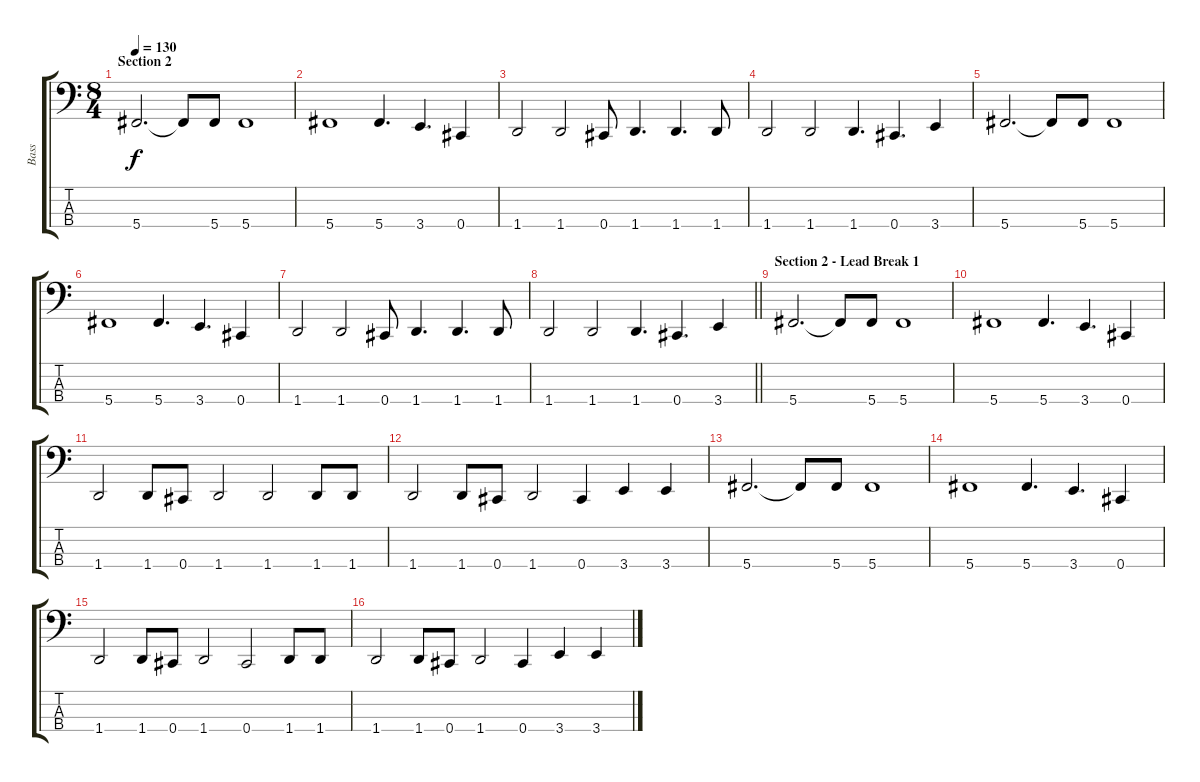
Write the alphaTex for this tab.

\track ("Bass" "Bass") {instrument electricbasspick}
\staff {score tabs}
\tuning (E2 B1 Gb1 Db1) {hide}
\ts (8 4)
\section ("" "Section 2")
\tempo 130
\clef f4
\ks c
5.4.2{d dy f} 5.4{t}.8 5.4.8 5.4.1 |
5.4.1 5.4.4{d} 3.4.4{d} 0.4.4 |
1.4.2 1.4.2 0.4.8 1.4.4{d} 1.4.4{d} 1.4.8 |
1.4.2 1.4.2 1.4.4{d} 0.4.4{d} 3.4.4 |
5.4.2{d} 5.4{t}.8 5.4.8 5.4.1 |
5.4.1 5.4.4{d} 3.4.4{d} 0.4.4 |
1.4.2 1.4.2 0.4.8 1.4.4{d} 1.4.4{d} 1.4.8 |
\barLineRight lightlight
1.4.2 1.4.2 1.4.4{d} 0.4.4{d} 3.4.4 |
\section ("" "Section 2 - Lead Break 1")
5.4.2{d} 5.4{t}.8 5.4.8 5.4.1 |
5.4.1 5.4.4{d} 3.4.4{d} 0.4.4 |
1.4.2 1.4.8 0.4.8 1.4.2 1.4.2 1.4.8 1.4.8 |
1.4.2 1.4.8 0.4.8 1.4.2 0.4.4 3.4.4 3.4.4 |
5.4.2{d} 5.4{t}.8 5.4.8 5.4.1 |
5.4.1 5.4.4{d} 3.4.4{d} 0.4.4 |
1.4.2 1.4.8 0.4.8 1.4.2 0.4.2 1.4.8 1.4.8 |
1.4.2 1.4.8 0.4.8 1.4.2 0.4.4 3.4.4 3.4.4
